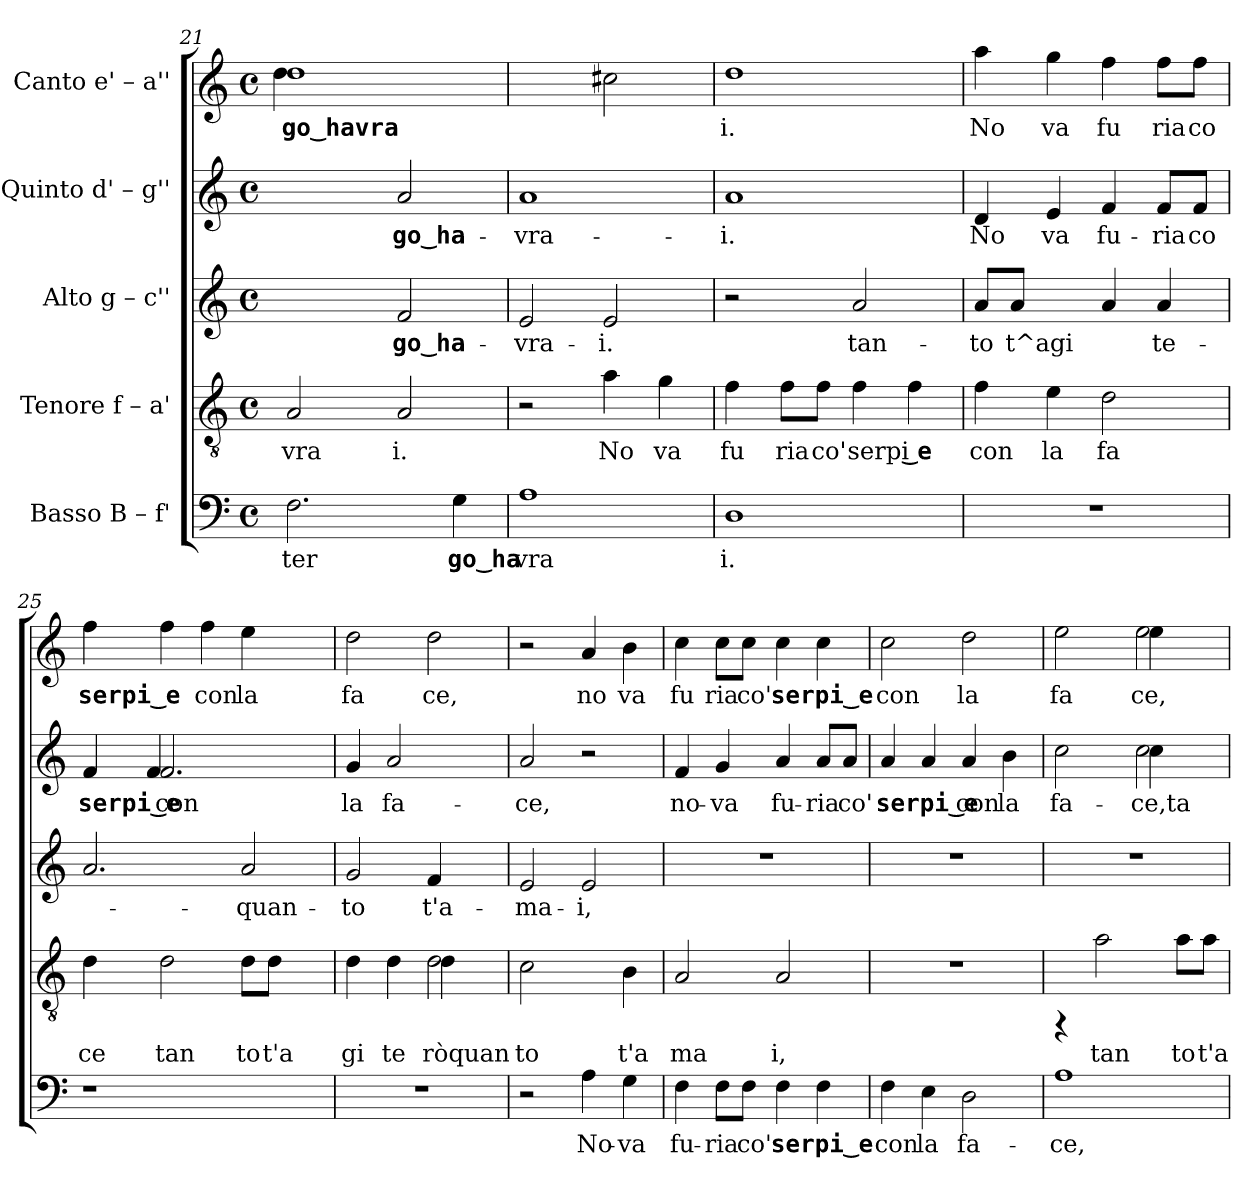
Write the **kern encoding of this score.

**kern	**text	**kern	**text	**kern	**text	**kern	**text	**kern	**text
*part5	*part5	*part4	*part4	*part3	*part3	*part2	*part2	*part1	*part1
*staff5	*staff5	*staff4	*staff4	*staff3	*staff3	*staff2	*staff2	*staff1	*staff1
*I"Basso  B – f'	*	*I"Tenore  f – a'	*	*I"Alto  g – c''	*	*I"Quinto  d' – g''	*	*I"Canto  e' – a''	*
*clefF4	*	*clefGv2	*	*clefG2	*	*clefG2	*	*clefG2	*
*k[]	*	*k[]	*	*k[]	*	*k[]	*	*k[]	*
*C:	*	*C:	*	*C:	*	*C:	*	*C:	*
*M4/4	*	*M4/4	*	*M4/4	*	*M4/4	*	*M4/4	*
*met(c)	*	*met(c)	*	*met(c)	*	*met(c)	*	*met(c)	*
=21	=21	=21	=21	=21	=21	=21	=21	=21	=21
!	!LO:LY:b:cj	!	!LO:LY:b:cj	!	!	!	!	!	!LO:LY:b:cj
*	*	*	*	*	*	*	*	*^	*
2.F\	ter	2A/	vra	2ryy	.	2ryy	.	1dd	4dd\	go‿havra
.	.	.	.	.	.	.	.	.	2.ryy	.
!	!	!	!LO:LY:b:cj	!	!LO:LY:b:rj	!	!LO:LY:b:cj	!	!	!
.	.	2A/	i.	2f/	go‿ha-	2a/	go‿ha-	.	.	.
!	!LO:LY:b:cj	!	!	!	!	!	!	!	!	!
4G\	go‿ha	.	.	.	.	.	.	.	.	.
*	*	*	*	*	*	*	*	*v	*v	*
=22	=22	=22	=22	=22	=22	=22	=22	=22	=22
!	!LO:LY:b:cj	!	!	!	!LO:LY:b:rj	!	!LO:LY:b:cj	!	!
1A	vra	2r	.	2e/	-vra-	1a	-vra-	2ryy	.
!	!	!	!LO:LY:b:cj	!	!LO:LY:b:rj	!	!	!	!LO:LY:b:cj
.	.	4a\	No	2e/	-i.	.	.	2cc#X\	.
!	!	!	!LO:LY:b:cj	!	!	!	!	!	!
.	.	4g\	va	.	.	.	.	.	.
=23	=23	=23	=23	=23	=23	=23	=23	=23	=23
!	!LO:LY:b:cj	!	!LO:LY:b:cj	!	!	!	!LO:LY:b:cj	!	!LO:LY:b:cj
1D	i.	4f\	fu	2r	.	1a	-i.	1dd	i.
!	!	!	!LO:LY:b:cj	!	!	!	!	!	!
.	.	8f\L	ria	.	.	.	.	.	.
!	!	!	!LO:LY:b:cj	!	!	!	!	!	!
.	.	8f\J	co'	.	.	.	.	.	.
!	!	!	!LO:LY:b:cj	!	!LO:LY:b:rj	!	!	!	!
.	.	4f\	serpi	2a/	tan-	.	.	.	.
!	!	!	!LO:LY:b:cj	!	!	!	!	!	!
.	.	4f\	‿e	.	.	.	.	.	.
=24	=24	=24	=24	=24	=24	=24	=24	=24	=24
!	!	!	!LO:LY:b:cj	!	!LO:LY:b:rj	!	!LO:LY:b:cj	!	!LO:LY:b:cj
1r	.	4f\	con	8a/L	-to	4d/	No	4aa\	No
!	!	!	!	!	!LO:LY:b:rj	!	!	!	!
.	.	.	.	8a/J	t^agi-	.	.	.	.
!	!	!	!LO:LY:b:cj	!	!	!	!LO:LY:b:cj	!	!LO:LY:b:cj
.	.	4e\	la	4ryy	.	4e/	va	4gg\	va
!	!	!	!LO:LY:b:cj	!	!LO:LY:b:rj	!	!LO:LY:b:cj	!	!LO:LY:b:cj
.	.	2d\	fa	4a/	--	4f/	fu-	4ff\	fu
!	!	!	!	!	!LO:LY:b:rj	!	!LO:LY:b:cj	!	!LO:LY:b:cj
.	.	.	.	4a/	-te-	8f/L	-ria	8ff\L	ria
!	!	!	!	!	!	!	!LO:LY:b:cj	!	!LO:LY:b:cj
.	.	.	.	.	.	8f/J	co	8ff\J	co
=25	=25	=25	=25	=25	=25	=25	=25	=25	=25
!	!	!	!LO:LY:b:cj	!	!	!	!LO:LY:b:cj	!	!LO:LY:b:cj
*	*	*	*	*	*	*^	*	*	*
1r	.	4d\	ce	2.a/	.	4f/	4ryy	serpi‿e	4ff\	serpi‿e
!	!	!	!LO:LY:b:cj	!	!	!	!	!LO:LY:b:cj	!	!LO:LY:b:cj
.	.	2d\	tan	.	.	2.f/	4f/	con	4ff\	.
!	!	!	!	!	!	!	!	!	!	!LO:LY:b:cj
.	.	.	.	.	.	.	4ryy	.	4ff\	con
!	!	!	!LO:LY:b:cj	!	!LO:LY:b:rj	!	!	!	!	!LO:LY:b:cj
.	.	8d\L	to	2a/	-quan-	.	2ryy	.	4ee\	la
!	!	!	!LO:LY:b:cj	!	!	!	!	!	!	!
.	.	8d\J	t'a	.	.	.	.	.	.	.
4ryy	.	4ryy	.	.	.	4ryy	.	.	4ryy	.
*	*	*	*	*	*	*v	*v	*	*	*
!!LO:LB:g=z
=26	=26	=26	=26	=26	=26	=26	=26	=26	=26
!	!	!	!LO:LY:b:cj	!	!LO:LY:b:rj	!	!LO:LY:b:cj	!	!LO:LY:b:cj
*	*	*^	*	*	*	*	*	*	*
1r	.	4d\	2ryy	gi	2g/	-to	4g/	la	2dd\	fa
!	!	!	!	!LO:LY:b:cj	!	!	!	!LO:LY:b:cj	!	!
.	.	4d\	.	te	.	.	2a/	fa-	.	.
!	!	!	!	!LO:LY:b:cj	!	!LO:LY:b:rj	!	!	!	!LO:LY:b:cj
.	.	2d\	4d\	ròquan	4f/	t'a-	.	.	2dd\	ce,
.	.	.	4ryy	.	4ryy	.	4ryy	.	.	.
=27	=27	=27	=27	=27	=27	=27	=27	=27	=27	=27
!	!	!	!	!LO:LY:b:cj	!	!LO:LY:b:rj	!	!LO:LY:b:cj	!	!
*	*	*v	*v	*	*	*	*	*	*	*
2r	.	2c\	to	2e/	-ma-	2a/	-ce,	2r	.
!	!LO:LY:b:cj	!	!	!	!LO:LY:b:rj	!	!	!	!LO:LY:b:cj
4A\	No-	4ryy	.	2e/	-i,	2r	.	4a/	no
!	!LO:LY:b:cj	!	!LO:LY:b:cj	!	!	!	!	!	!LO:LY:b:cj
4G\	-va	4B\	t'a	.	.	.	.	4b\	va
=28	=28	=28	=28	=28	=28	=28	=28	=28	=28
!	!LO:LY:b:cj	!	!LO:LY:b:cj	!	!	!	!LO:LY:b:cj	!	!LO:LY:b:cj
4F\	fu-	2A/	ma	1r	.	4f/	no-	4cc\	fu
!	!LO:LY:b:cj	!	!	!	!	!	!LO:LY:b:cj	!	!LO:LY:b:cj
8F\L	-ria	.	.	.	.	4g/	-va	8cc\L	ria
!	!LO:LY:b:cj	!	!	!	!	!	!	!	!LO:LY:b:cj
8F\J	co'	.	.	.	.	.	.	8cc\J	co'
!	!LO:LY:b:cj	!	!LO:LY:b:cj	!	!	!	!LO:LY:b:cj	!	!LO:LY:b:cj
4F\	serpi‿e	2A/	i,	.	.	4a/	fu-	4cc\	serpi‿e
!	!LO:LY:b:cj	!	!	!	!	!	!LO:LY:b:cj	!	!LO:LY:b:cj
4F\	.	.	.	.	.	8a/L	-ria	4cc\	.
!	!	!	!	!	!	!	!LO:LY:b:cj	!	!
.	.	.	.	.	.	8a/J	co'	.	.
=29	=29	=29	=29	=29	=29	=29	=29	=29	=29
!	!LO:LY:b:cj	!	!	!	!	!	!LO:LY:b:cj	!	!LO:LY:b:cj
4F\	con	1r	.	1r	.	4a/	serpi‿e	2cc\	con
!	!LO:LY:b:cj	!	!	!	!	!	!LO:LY:b:cj	!	!
4E\	la	.	.	.	.	4a/	.	.	.
!	!LO:LY:b:cj	!	!	!	!	!	!LO:LY:b:cj	!	!LO:LY:b:cj
2D\	fa-	.	.	.	.	4a/	con	2dd\	la
!	!	!	!	!	!	!	!LO:LY:b:cj	!	!
.	.	.	.	.	.	4b\	la	.	.
=30	=30	=30	=30	=30	=30	=30	=30	=30	=30
!	!LO:LY:b:cj	!	!	!	!	!	!LO:LY:b:cj	!	!LO:LY:b:cj
*	*	*	*	*	*	*^	*	*^	*
1A	-ce,	4rFF	.	1r	.	2cc\	2ryy	fa-	2ee\	2ryy	fa
!	!	!	!LO:LY:b:cj	!	!	!	!	!	!	!	!
.	.	2a\	tan	.	.	.	.	.	.	.	.
!	!	!	!	!	!	!	!	!LO:LY:b:cj	!	!	!LO:LY:b:cj
.	.	.	.	.	.	2cc\	4cc\	-ce,ta	2ee\	4ee\	ce,
!	!	!	!LO:LY:b:cj	!	!	!	!	!	!	!	!
.	.	8a\L	to	.	.	.	4ryy	.	.	4ryy	.
!	!	!	!LO:LY:b:cj	!	!	!	!	!	!	!	!
.	.	8a\J	t'a	.	.	.	.	.	.	.	.
*	*	*	*	*	*	*v	*v	*	*	*	*
*	*	*	*	*	*	*	*	*v	*v	*
=	=	=	=	=	=	=	=	=	=
*-	*-	*-	*-	*-	*-	*-	*-	*-	*-
